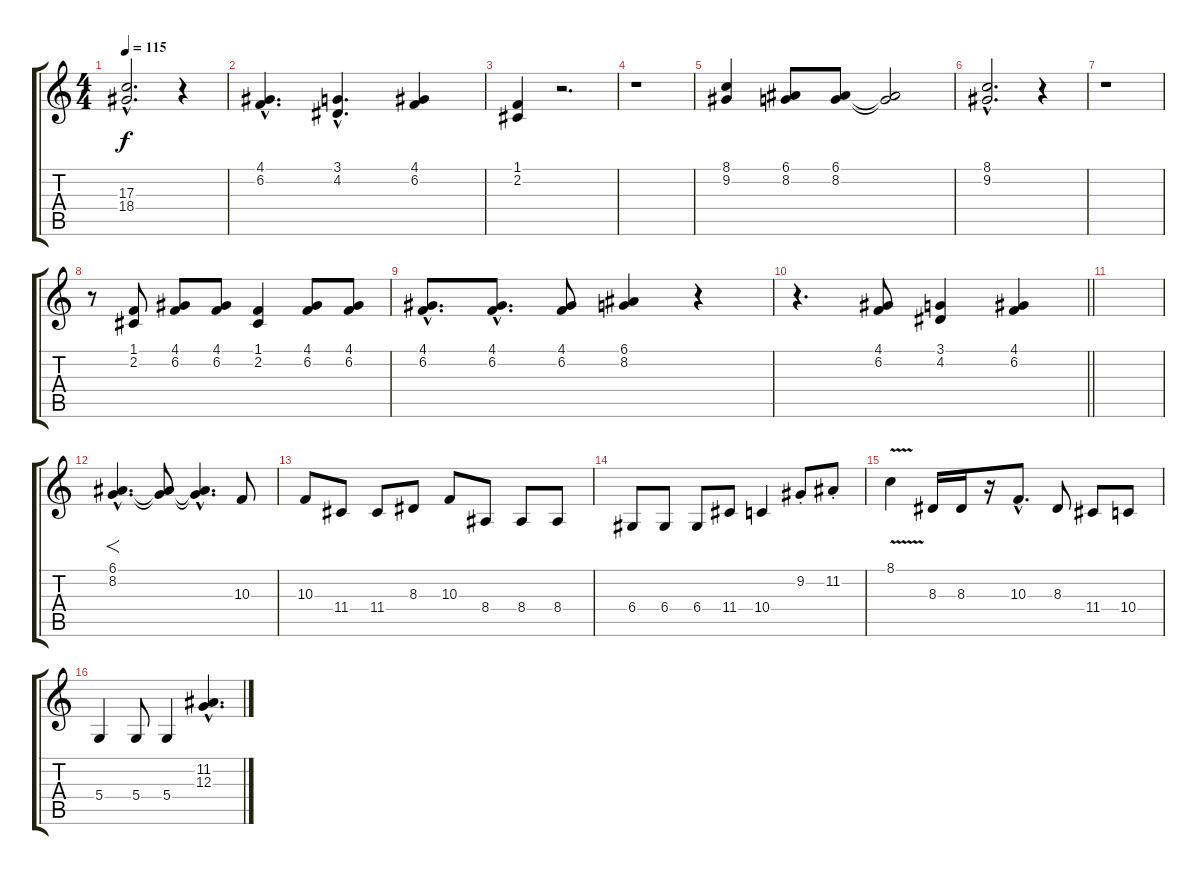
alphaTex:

\track "" {instrument trombone}
\staff {score tabs}
\tuning (E4 B3 G3 D3 A2 E2) {hide}
\ts (4 4)
\tempo 115
\clef g2
\ks c
(17.3{hac} 18.4{hac}).2{d dy f} r.4 |
(4.1{hac} 6.2{hac}).4{d} (3.1{hac} 4.2{hac}).4{d} (4.1 6.2).4 |
(1.1 2.2).4 r.2{d} |
r.1 |
(8.1 9.2).4 (6.1 8.2).8 (6.1 8.2).8 (6.1{t} 8.2{t}).2 |
(8.1{hac} 9.2{hac}).2{d} r.4 |
r.1 |
r.8 (1.1 2.2).8 (4.1 6.2).8 (4.1 6.2).8 (1.1 2.2).4 (4.1 6.2).8 (4.1 6.2).8 |
(4.1{hac} 6.2{hac}).8{d} (4.1{hac} 6.2{hac}).8{d} (4.1 6.2).8 (6.1 8.2).4 r.4 |
\barLineRight lightlight
r.4{d} (4.1 6.2).8 (3.1 4.2).4 (4.1 6.2).4 |
|
(6.1{hac} 8.2{hac}).4{f d} (6.1{t} 8.2{t}).8 (6.1{hac t} 8.2{hac t}).4{d} 10.3.8 |
10.3.8 11.4.8 11.4.8 8.3.8 10.3.8 8.4.8 8.4.8 8.4.8 |
6.4.8 6.4.8 6.4.8 11.4.8 10.4.4 9.2{st}.8 11.2{st}.8 |
8.1{v}.4 8.3.16 8.3.16 r.16 10.3{hac}.8{d} 8.3.8 11.4.8 10.4.8 |
5.4.4 5.4.8 5.4.4 (11.2{hac} 12.3{hac}).4{d}
